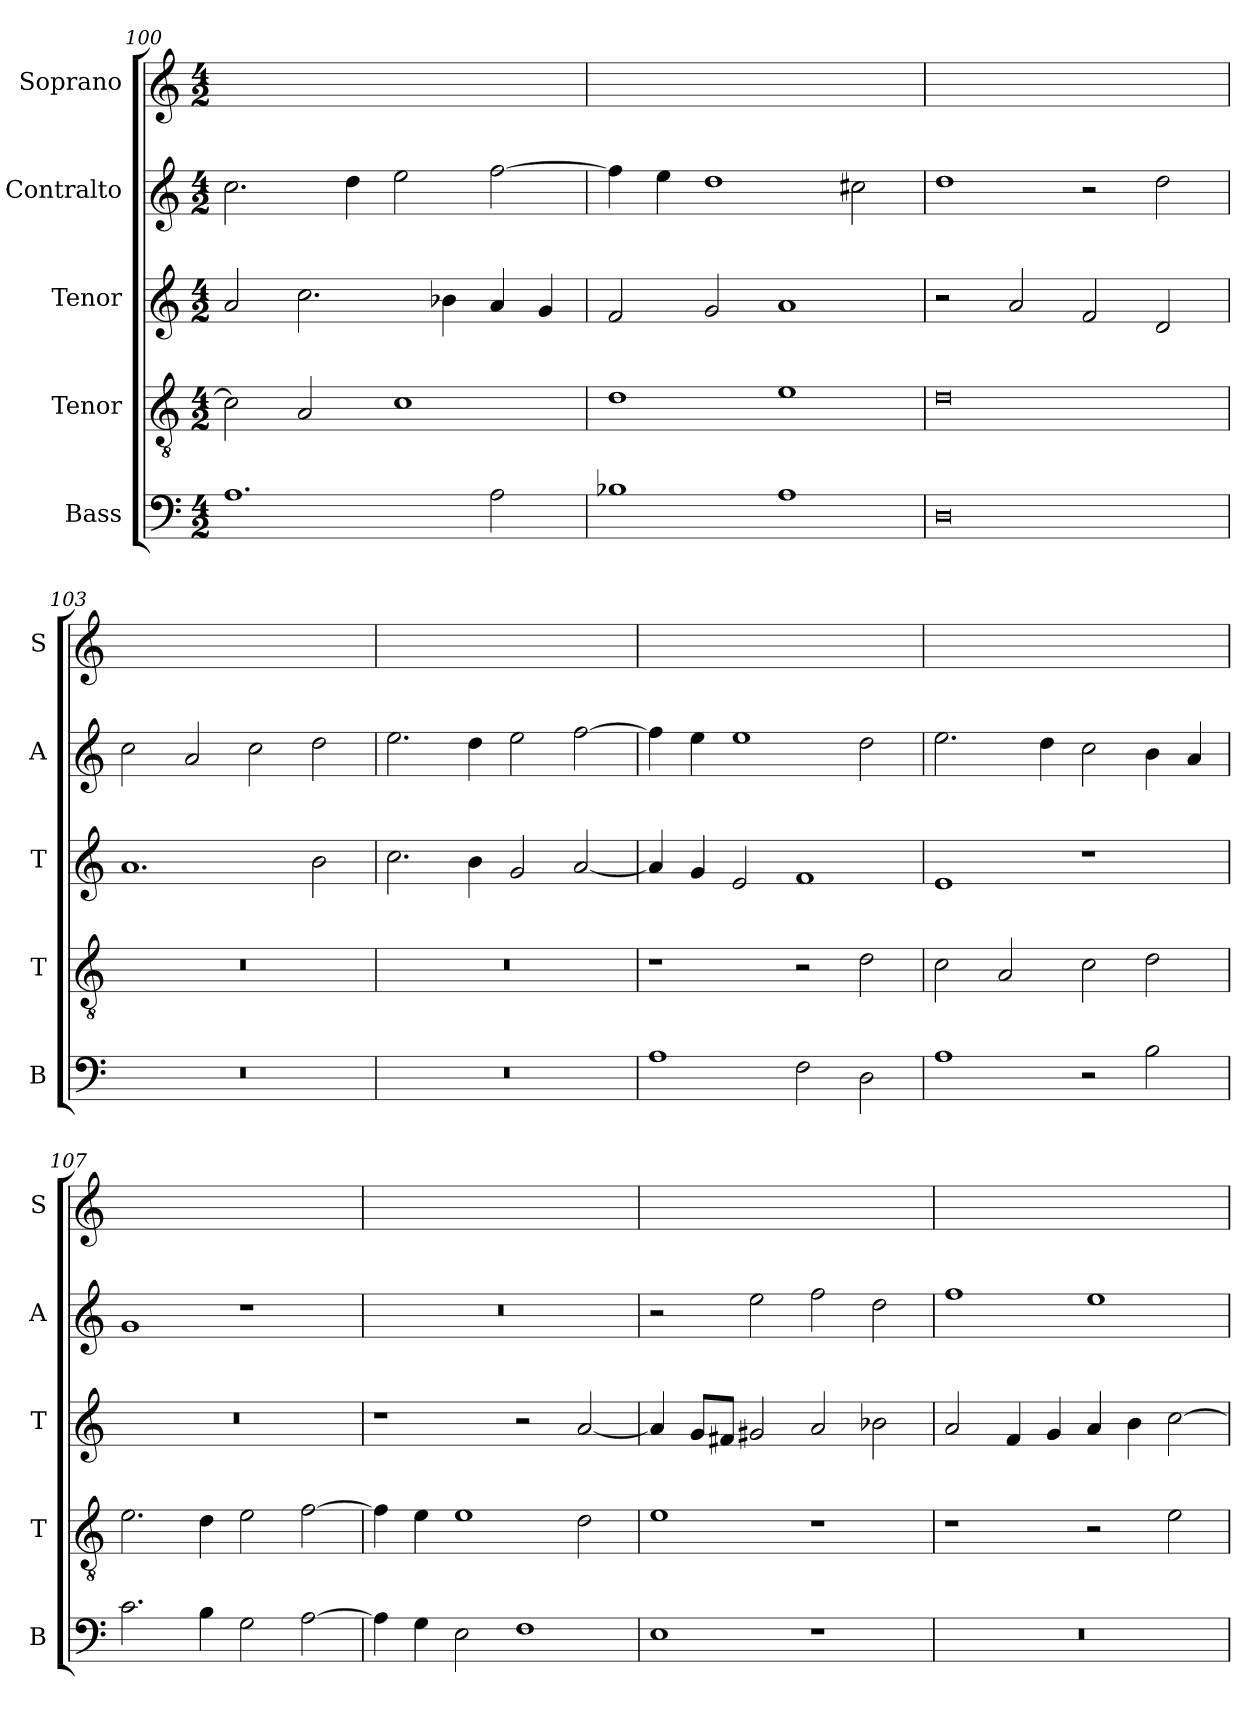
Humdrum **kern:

**kern	**kern	**kern	**kern	**kern
*part5	*part4	*part3	*part2	*part1
*staff5	*staff4	*staff3	*staff2	*staff1
*I"Bass	*I"Tenor	*I"Tenor	*I"Contralto	*I"Soprano
*I'B	*I'T	*I'T	*I'A	*I'S
*clefF4	*clefGv2	*clefG2	*clefG2	*clefG2
*k[]	*k[]	*k[]	*k[]	*k[]
*D:dor	*D:dor	*D:dor	*D:dor	*D:dor
*M4/2	*M4/2	*M4/2	*M4/2	*M4/2
=100	=100	=100	=100	=100
1.A	2c]	2a	2.cc	0ryy
.	2A	2.cc	.	.
.	.	.	4dd	.
.	1c	.	2ee	.
.	.	4b-X	.	.
2A	.	4a	[2ff	.
.	.	4g	.	.
=101	=101	=101	=101	=101
1B-X	1d	2f	4ff]	0ryy
.	.	.	4ee	.
.	.	2g	1dd	.
1A	1e	1a	.	.
.	.	.	2cc#X	.
=102	=102	=102	=102	=102
0D	0d	2r	1dd	0ryy
.	.	2a	.	.
.	.	2f	2r	.
.	.	2d	2dd	.
=103	=103	=103	=103	=103
0r	0r	1.a	2cc	0ryy
.	.	.	2a	.
.	.	.	2cc	.
.	.	2b	2dd	.
=104	=104	=104	=104	=104
0r	0r	2.cc	2.ee	0ryy
.	.	4b	4dd	.
.	.	2g	2ee	.
.	.	[2a	[2ff	.
=105	=105	=105	=105	=105
1A	1r	4a]	4ff]	0ryy
.	.	4g	4ee	.
.	.	2e	1ee	.
2F	2r	1f	.	.
2D	2d	.	2dd	.
=106	=106	=106	=106	=106
1A	2c	1e	2.ee	0ryy
.	2A	.	.	.
.	.	.	4dd	.
2r	2c	1r	2cc	.
2B	2d	.	4b	.
.	.	.	4a	.
=107	=107	=107	=107	=107
2.c	2.e	0r	1g	0ryy
4B	4d	.	.	.
2G	2e	.	1r	.
[2A	[2f	.	.	.
=108	=108	=108	=108	=108
4A]	4f]	1r	0r	0ryy
4G	4e	.	.	.
2E	1e	.	.	.
1F	.	2r	.	.
.	2d	[2a	.	.
=109	=109	=109	=109	=109
1E	1e	4a]	2r	0ryy
.	.	8g/L	.	.
.	.	8f#X/J	.	.
.	.	2g#X	2ee	.
1r	1r	2a	2ff	.
.	.	2b-X	2dd	.
=110	=110	=110	=110	=110
0r	1r	2a	1ff	0ryy
.	.	4f	.	.
.	.	4g	.	.
.	2r	4a	1ee	.
.	.	4b	.	.
.	2e	[2cc	.	.
=	=	=	=	=
*-	*-	*-	*-	*-
